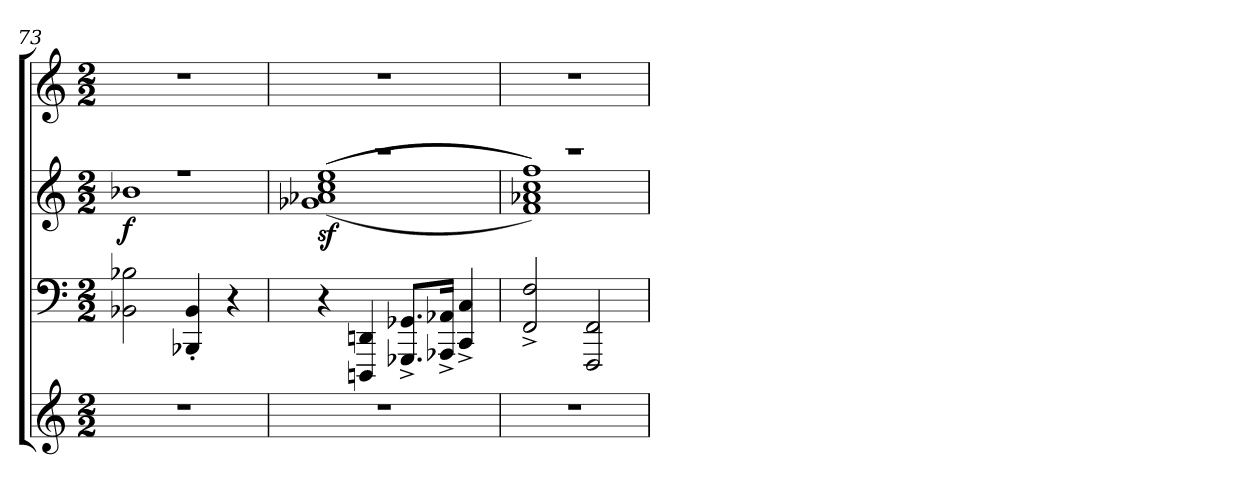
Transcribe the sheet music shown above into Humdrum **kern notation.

**kern	**kern	**kern	**dynam	**kern
*part3	*part2	*part2	*part2	*part1
*staff4	*staff3	*staff2	*staff2/3	*staff1
*clefG2	*clefF4	*clefG2	*	*clefG2
*k[]	*k[]	*k[]	*	*k[]
*M2/2	*M2/2	*M2/2	*	*M2/2
=73	=73	=73	=73	=73
*	*	*^	*	*
!	!	!	!	!LO:DY:b	!
1r	2BB-X\ 2B-X\	1r	1b-X	f	1r
.	4BBB-X/' 4BB-/'	.	.	.	.
.	4r	.	.	.	.
=74	=74	=74	=74	=74	=74
!	!	!	!	!LO:DY:b	!
1r	4r	1r	(<(>(>1g-X 1a-X 1cc 1ee	sf	1r
.	4DDDn/ 4DDn/	.	.	.	.
.	8.GGG-X/^ 8.GG-X/^L	.	.	.	.
.	16AAA-X/^ 16AA-X/^Jk	.	.	.	.
.	4CC/^ 4C/^	.	.	.	.
=75	=75	=75	=75	=75	=75
1r	2FF/^ 2F/^	1r	1f 1a-X 1cc 1ff)))	.	1r
.	2FFF/ 2FF/	.	.	.	.
*	*	*v	*v	*	*
=	=	=	=	=
*-	*-	*-	*-	*-
